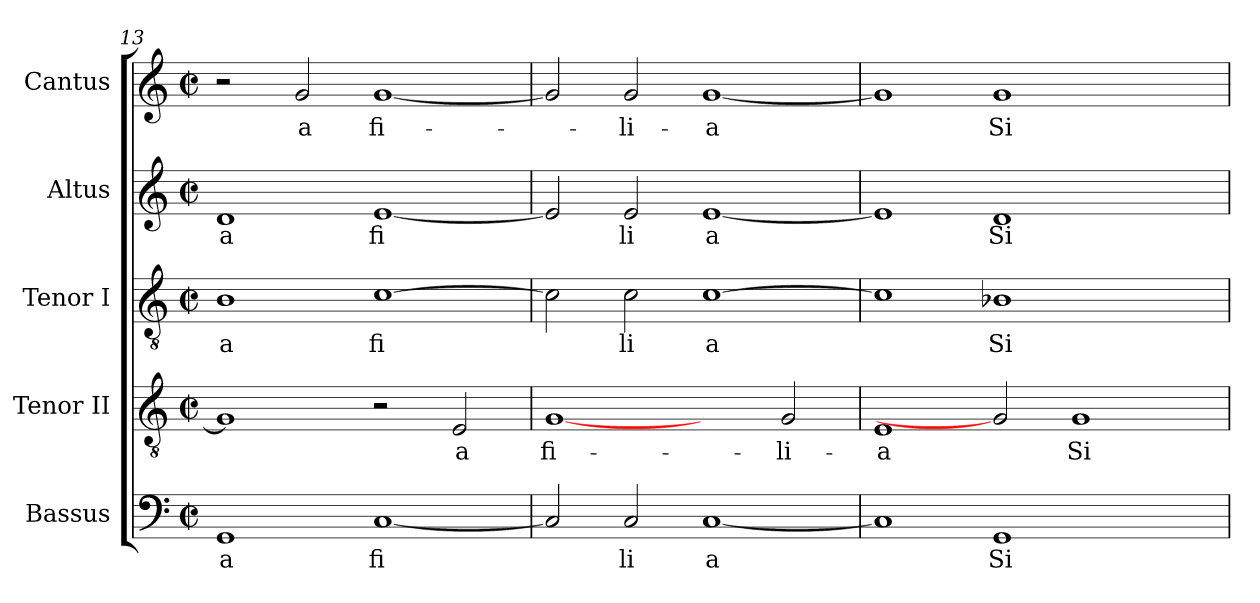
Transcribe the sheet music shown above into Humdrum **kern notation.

**kern	**text	**kern	**text	**kern	**text	**kern	**text	**kern	**text
*part5	*part5	*part4	*part4	*part3	*part3	*part2	*part2	*part1	*part1
*staff5	*staff5	*staff4	*staff4	*staff3	*staff3	*staff2	*staff2	*staff1	*staff1
*I"Bassus	*	*I"Tenor II	*	*I"Tenor I	*	*I"Altus	*	*I"Cantus	*
*clefF4	*	*clefGv2	*	*clefGv2	*	*clefG2	*	*clefG2	*
*M2/2	*	*M2/2	*	*M2/2	*	*M2/2	*	*M2/2	*
*met(c|)	*	*met(c|)	*	*met(c|)	*	*met(c|)	*	*met(c|)	*
=13	=13	=13	=13	=13	=13	=13	=13	=13	=13
!	!LO:LY:b:cj	!	!	!	!LO:LY:b:cj	!	!LO:LY:b:cj	!	!
1GG	a	1G]	.	1B	a	1d	a	2r	.
!	!	!	!	!	!	!	!	!	!LO:LY:b:cj
.	.	.	.	.	.	.	.	2g/	a
!	!LO:LY:b:cj	!	!	!	!LO:LY:b:cj	!	!LO:LY:b:cj	!	!LO:LY:b:cj
[<1C	fi	2r	.	[>1c	fi	[<1e	fi	[<1g	fi-
!	!	!	!LO:LY:b:cj	!	!	!	!	!	!
.	.	2E/	a	.	.	.	.	.	.
=14	=14	=14	=14	=14	=14	=14	=14	=14	=14
!	!	!	!LO:LY:b:cj	!	!	!	!	!	!
2C/]	.	[1G	fi-	2c\]	.	2e/]	.	2g/]	.
!	!LO:LY:b:cj	!	!	!	!LO:LY:b:cj	!	!LO:LY:b:cj	!	!LO:LY:b:cj
2C/	li	.	.	2c\	li	2e/	li	2g/	-li-
!	!LO:LY:b:rj	!	!	!	!LO:LY:b:rj	!	!LO:LY:b:rj	!	!LO:LY:b:rj
[>1C	a	2ryy	.	[<1c	a	[>1e	a	[>1g	-a
!	!	!	!LO:LY:b:cj	!	!	!	!	!	!
.	.	2G/	-li-	.	.	.	.	.	.
!!LO:LB:g=z
=15	=15	=15	=15	=15	=15	=15	=15	=15	=15
!	!	!	!LO:LY:b:cj	!	!	!	!	!	!
1C]	.	1E	-a	1c]	.	1e]	.	1g]	.
!	!LO:LY:b:cj	!	!	!	!LO:LY:b:cj	!	!LO:LY:b:cj	!	!LO:LY:b:cj
1GG	Si	2G]	.	1B-X	Si	1d	Si-	1g	Si
!	!	!	!LO:LY:b:cj	!	!	!	!	!	!
.	.	1G	Si-	.	.	.	.	.	.
2ryy	.	.	.	2ryy	.	2ryy	.	2ryy	.
=	=	=	=	=	=	=	=	=	=
*-	*-	*-	*-	*-	*-	*-	*-	*-	*-
